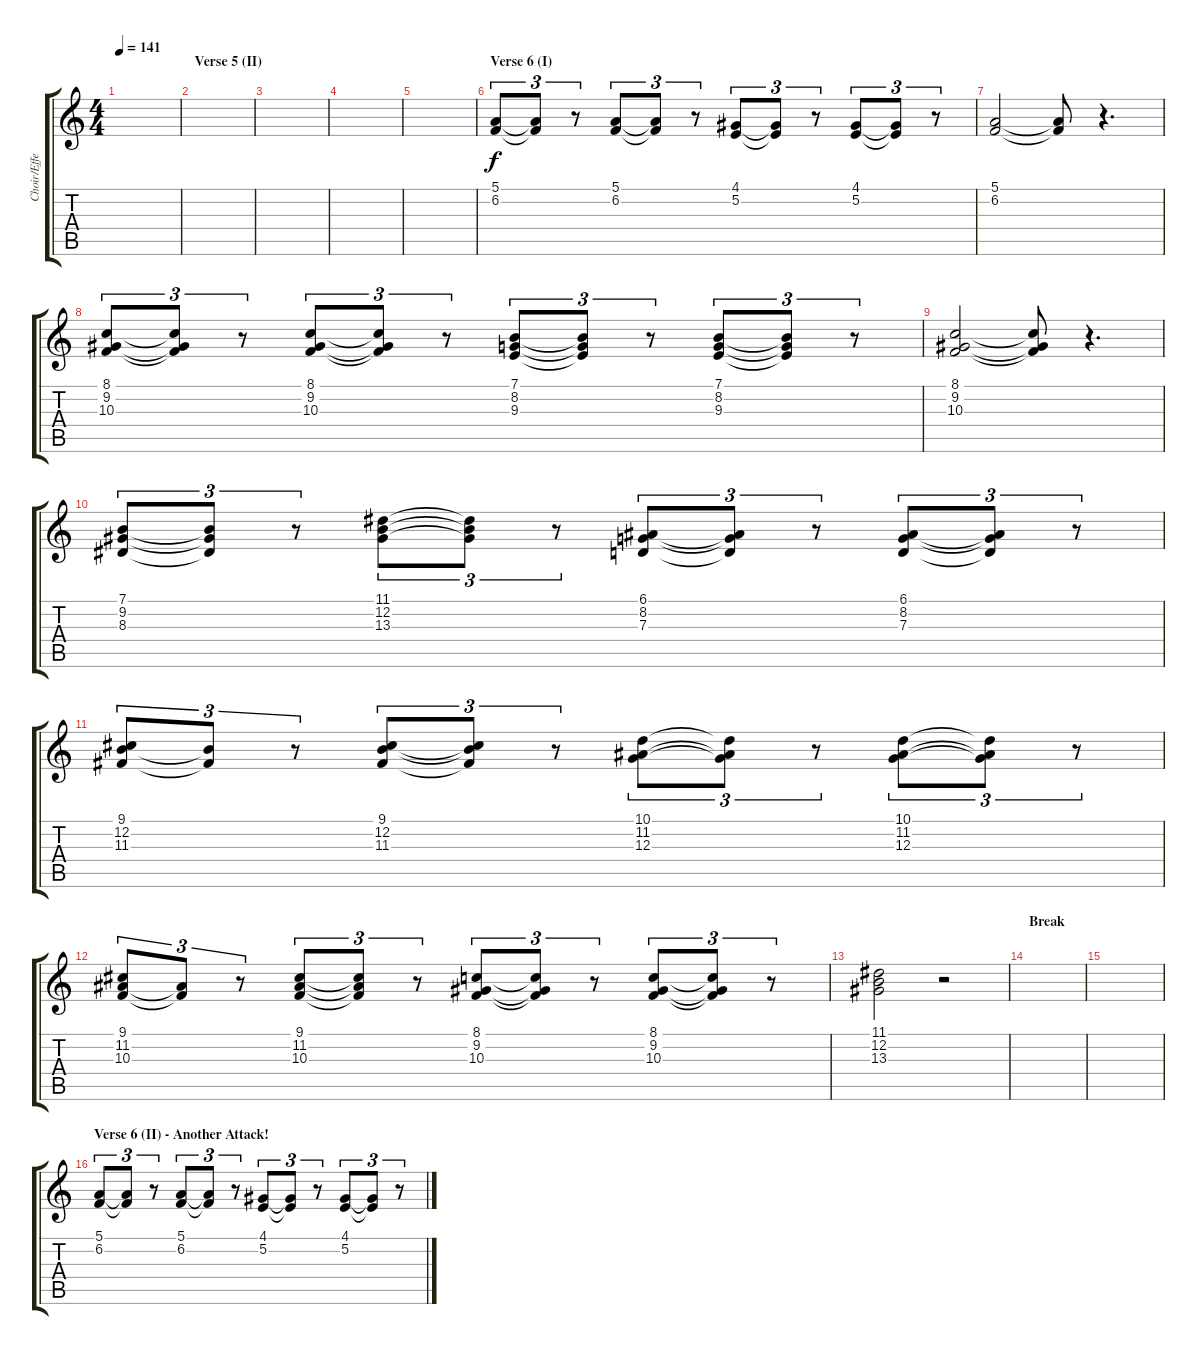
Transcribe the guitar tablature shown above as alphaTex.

\track ("Choir/Effect Track" "Choir/Effe") {instrument choiraahs}
\staff {score tabs}
\tuning (E4 B3 G3 D3 A2 E2) {hide}
\ts (4 4)
\tempo 141
\clef g2
\ks c
|
\section ("" "Verse 5 (II)")
|
|
|
|
\section ("" "Verse 6 (I)")
(5.1 6.2).8{tu (3 2)} (5.1{t} 6.2{t}).8{tu (3 2)} r.8{tu (3 2)} (5.1 6.2).8{tu (3 2)} (5.1{t} 6.2{t}).8{tu (3 2)} r.8{tu (3 2)} (4.1 5.2).8{tu (3 2)} (4.1{t} 5.2{t}).8{tu (3 2)} r.8{tu (3 2)} (4.1 5.2).8{tu (3 2)} (4.1{t} 5.2{t}).8{tu (3 2)} r.8{tu (3 2)} |
(5.1 6.2).2 (5.1{t} 6.2{t}).8 r.4{d} |
(8.1 9.2 10.3).8{tu (3 2)} (8.1{t} 9.2{t} 10.3{t}).8{tu (3 2)} r.8{tu (3 2)} (8.1 9.2 10.3).8{tu (3 2)} (8.1{t} 9.2{t} 10.3{t}).8{tu (3 2)} r.8{tu (3 2)} (7.1 8.2 9.3).8{tu (3 2)} (7.1{t} 8.2{t} 9.3{t}).8{tu (3 2)} r.8{tu (3 2)} (7.1 8.2 9.3).8{tu (3 2)} (7.1{t} 8.2{t} 9.3{t}).8{tu (3 2)} r.8{tu (3 2)} |
(8.1 9.2 10.3).2 (8.1{t} 9.2{t} 10.3{t}).8 r.4{d} |
(7.1 9.2 8.3).8{tu (3 2)} (7.1{t} 9.2{t} 8.3{t}).8{tu (3 2)} r.8{tu (3 2)} (11.1 12.2 13.3).8{tu (3 2)} (11.1{t} 12.2{t} 13.3{t}).8{tu (3 2)} r.8{tu (3 2)} (6.1 8.2 7.3).8{tu (3 2)} (6.1{t} 8.2{t} 7.3{t}).8{tu (3 2)} r.8{tu (3 2)} (6.1 8.2 7.3).8{tu (3 2)} (6.1{t} 8.2{t} 7.3{t}).8{tu (3 2)} r.8{tu (3 2)} |
(9.1 12.2 11.3).8{tu (3 2)} (12.2{t} 11.3{t}).8{tu (3 2)} r.8{tu (3 2)} (9.1 12.2 11.3).8{tu (3 2)} (9.1{t} 12.2{t} 11.3{t}).8{tu (3 2)} r.8{tu (3 2)} (10.1 11.2 12.3).8{tu (3 2)} (10.1{t} 11.2{t} 12.3{t}).8{tu (3 2)} r.8{tu (3 2)} (10.1 11.2 12.3).8{tu (3 2)} (10.1{t} 11.2{t} 12.3{t}).8{tu (3 2)} r.8{tu (3 2)} |
(9.1 11.2 10.3).8{tu (3 2)} (11.2{t} 10.3{t}).8{tu (3 2)} r.8{tu (3 2)} (9.1 11.2 10.3).8{tu (3 2)} (9.1{t} 11.2{t} 10.3{t}).8{tu (3 2)} r.8{tu (3 2)} (8.1 9.2 10.3).8{tu (3 2)} (8.1{t} 9.2{t} 10.3{t}).8{tu (3 2)} r.8{tu (3 2)} (8.1 9.2 10.3).8{tu (3 2)} (8.1{t} 9.2{t} 10.3{t}).8{tu (3 2)} r.8{tu (3 2)} |
(11.1 12.2 13.3).2 r.2 |
\section ("" "Break")
|
|
\section ("" "Verse 6 (II) - Another Attack! ")
(5.1 6.2).8{tu (3 2)} (5.1{t} 6.2{t}).8{tu (3 2)} r.8{tu (3 2)} (5.1 6.2).8{tu (3 2)} (5.1{t} 6.2{t}).8{tu (3 2)} r.8{tu (3 2)} (4.1 5.2).8{tu (3 2)} (4.1{t} 5.2{t}).8{tu (3 2)} r.8{tu (3 2)} (4.1 5.2).8{tu (3 2)} (4.1{t} 5.2{t}).8{tu (3 2)} r.8{tu (3 2)}
